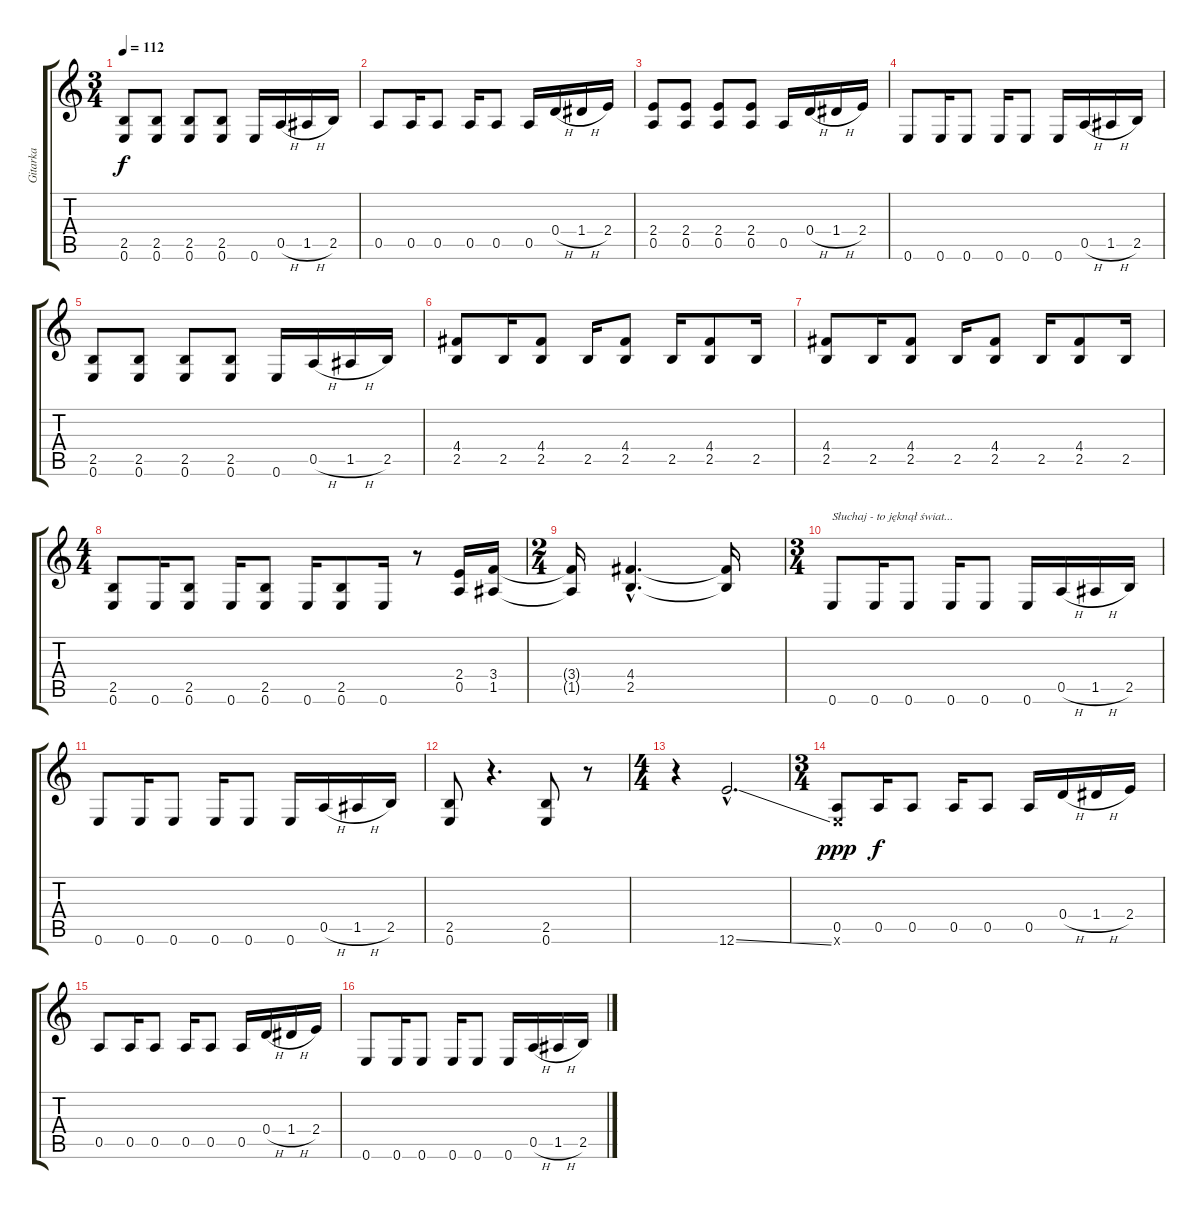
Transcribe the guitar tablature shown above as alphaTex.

\track ("Gitarka" "Gitarka") {instrument distortionguitar}
\staff {score tabs}
\tuning (E4 B3 G3 D3 A2 E2) {hide}
\ts (3 4)
\tempo 112
\clef g2
\ks c
(2.5 0.6).8{dy f} (2.5 0.6).8 (2.5 0.6).8 (2.5 0.6).8 0.6.16 0.5{h}.16 1.5{h}.16 2.5.16 |
0.5.8 0.5.16 0.5.8 0.5.16 0.5.8 0.5.16 0.4{h}.16 1.4{h}.16 2.4.16 |
(2.4 0.5).8 (2.4 0.5).8 (2.4 0.5).8 (2.4 0.5).8 0.5.16 0.4{h}.16 1.4{h}.16 2.4.16 |
0.6.8 0.6.16 0.6.8 0.6.16 0.6.8 0.6.16 0.5{h}.16 1.5{h}.16 2.5.16 |
(2.5 0.6).8 (2.5 0.6).8 (2.5 0.6).8 (2.5 0.6).8 0.6.16 0.5{h}.16 1.5{h}.16 2.5.16 |
(4.4 2.5).8 2.5.16 (4.4 2.5).8 2.5.16 (4.4 2.5).8 2.5.16 (4.4 2.5).8 2.5.16 |
(4.4 2.5).8 2.5.16 (4.4 2.5).8 2.5.16 (4.4 2.5).8 2.5.16 (4.4 2.5).8 2.5.16 |
\ts (4 4)
(2.5 0.6).8 0.6.16 (2.5 0.6).8 0.6.16 (2.5 0.6).8 0.6.16 (2.5 0.6).8 0.6.16 r.8 (2.4 0.5).16 (3.4 1.5).16 |
\ts (2 4)
(3.4{t} 1.5{t}).16 (4.4{hac} 2.5{hac}).4{d} (4.4{t} 2.5{t}).16 |
\ts (3 4)
0.6.8{txt "Słuchaj - to jęknął świat..."} 0.6.16 0.6.8 0.6.16 0.6.8 0.6.16 0.5{h}.16 1.5{h}.16 2.5.16 |
0.6.8 0.6.16 0.6.8 0.6.16 0.6.8 0.6.16 0.5{h}.16 1.5{h}.16 2.5.16 |
(2.5 0.6).8 r.4{d} (2.5 0.6).8 r.8 |
\ts (4 4)
r.4 12.6{ss hac}.2{d} |
\ts (3 4)
(0.5 0.6{x}).8{dy ppp} 0.5.16{dy f} 0.5.8 0.5.16 0.5.8 0.5.16 0.4{h}.16 1.4{h}.16 2.4.16 |
0.5.8 0.5.16 0.5.8 0.5.16 0.5.8 0.5.16 0.4{h}.16 1.4{h}.16 2.4.16 |
0.6.8 0.6.16 0.6.8 0.6.16 0.6.8 0.6.16 0.5{h}.16 1.5{h}.16 2.5.16
